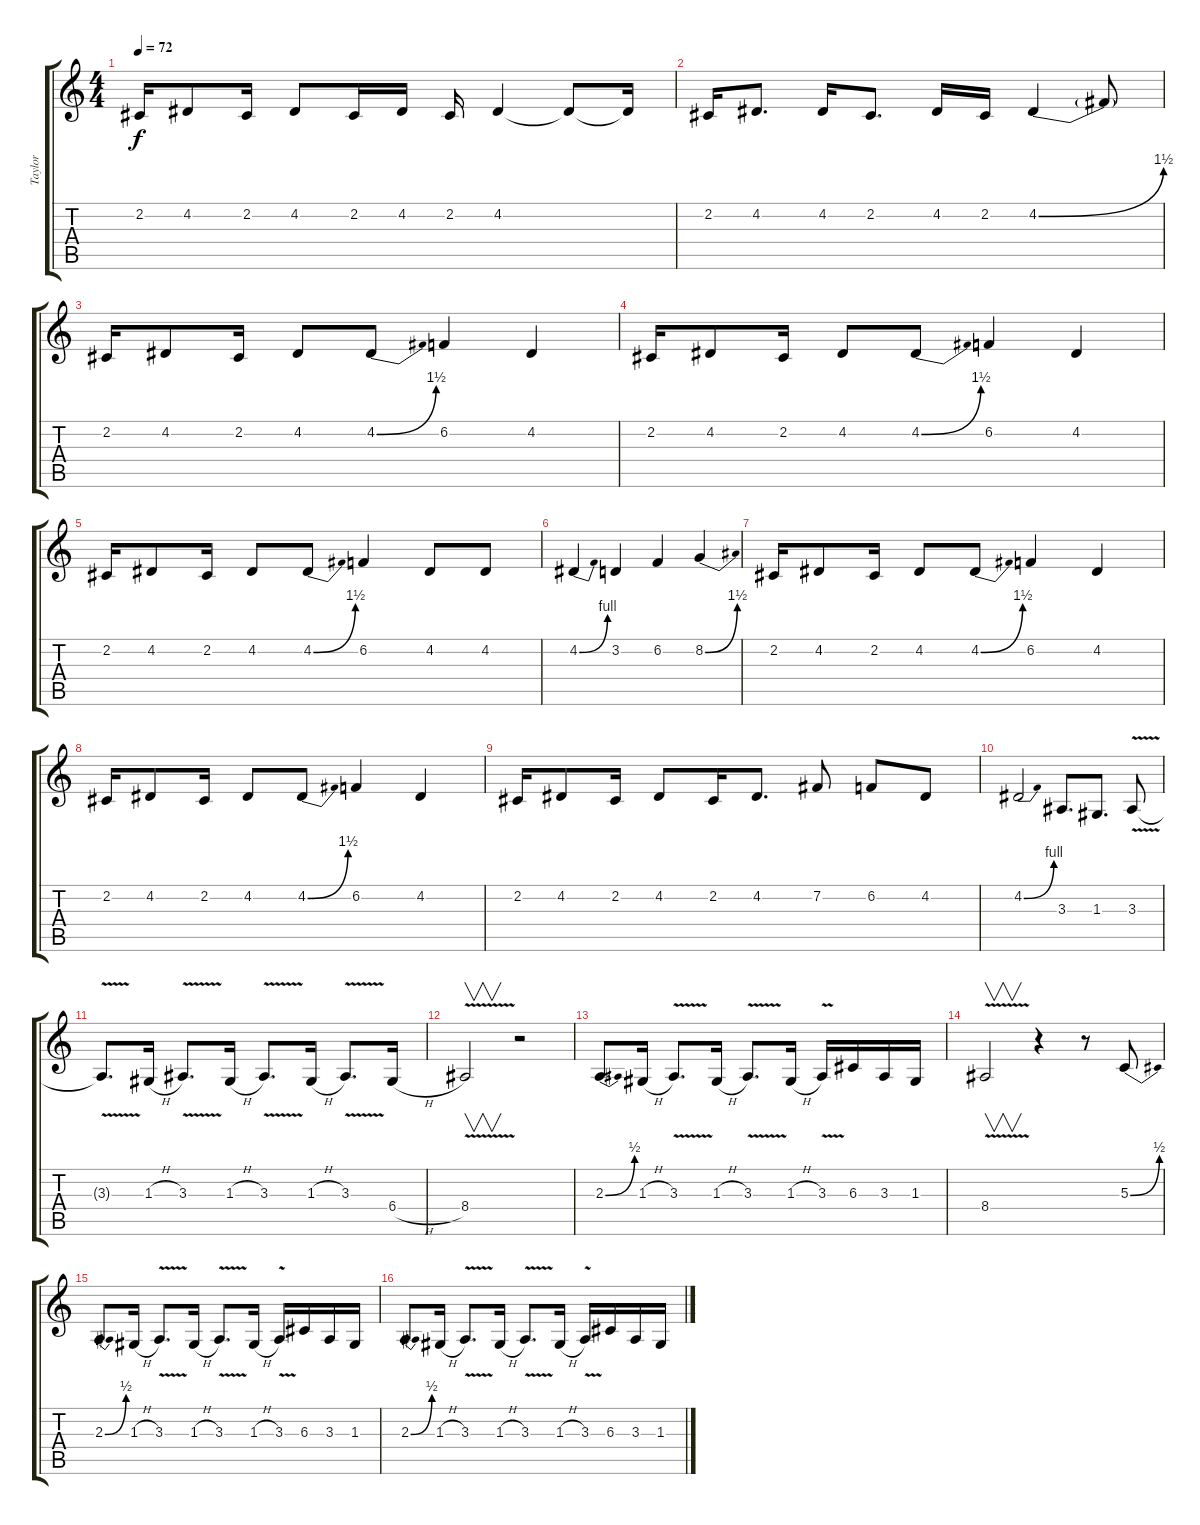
\track ("Taylor" "Taylor") {instrument panflute}
\staff {score tabs}
\tuning (E4 B3 G3 D3 A2 E2) {hide}
\ts (4 4)
\tempo 72
\clef g2
\ks c
2.2.16{dy f} 4.2.8 2.2.16 4.2.8 2.2.16 4.2.16 2.2.16 4.2.4 4.2{t}.8 4.2{t}.16 |
2.2.16 4.2.8{d} 4.2.16 2.2.8{d} 4.2.16 2.2.16 4.2{be (bend 0 0 60 6)}.4 4.2{t}.8 |
2.2.16 4.2.8 2.2.16 4.2.8 4.2{be (bend 0 0 60 6)}.8 6.2.4 4.2.4 |
2.2.16 4.2.8 2.2.16 4.2.8 4.2{be (bend 0 0 60 6)}.8 6.2.4 4.2.4 |
2.2.16 4.2.8 2.2.16 4.2.8 4.2{be (bend 0 0 60 6)}.8 6.2.4 4.2.8 4.2.8 |
4.2{be (bend 0 0 60 4)}.4 3.2.4 6.2.4 8.2{be (bend 0 0 60 6)}.4 |
2.2.16 4.2.8 2.2.16 4.2.8 4.2{be (bend 0 0 60 6)}.8 6.2.4 4.2.4 |
2.2.16 4.2.8 2.2.16 4.2.8 4.2{be (bend 0 0 60 6)}.8 6.2.4 4.2.4 |
2.2.16 4.2.8 2.2.16 4.2.8 2.2.16 4.2.8{d} 7.2.8 6.2.8 4.2.8 |
4.2{be (bend 0 0 60 4)}.2 3.3.8{d} 1.3.8{d} 3.3{v}.8 |
3.3{t}.8{d} 1.3{h}.16 3.3{v}.8{d} 1.3{h}.16 3.3{v}.8{d} 1.3{h}.16 3.3{v}.8{d} 6.4{h}.16 |
8.4{v}.2{v} r.2 |
2.3{be (bend 0 0 60 2)}.8{d} 1.3{h}.16 3.3{v}.8{d} 1.3{h}.16 3.3{v}.8{d} 1.3{h}.16 3.3{v}.16 6.3.16 3.3.16 1.3.16 |
8.4{v}.2{v} r.4 r.8 5.3{be (bend 0 0 60 2)}.8 |
2.3{be (bend 0 0 60 2)}.8{d} 1.3{h}.16 3.3{v}.8{d} 1.3{h}.16 3.3{v}.8{d} 1.3{h}.16 3.3{v}.16 6.3.16 3.3.16 1.3.16 |
2.3{be (bend 0 0 60 2)}.8{d} 1.3{h}.16 3.3{v}.8{d} 1.3{h}.16 3.3{v}.8{d} 1.3{h}.16 3.3{v}.16 6.3.16 3.3.16 1.3.16
